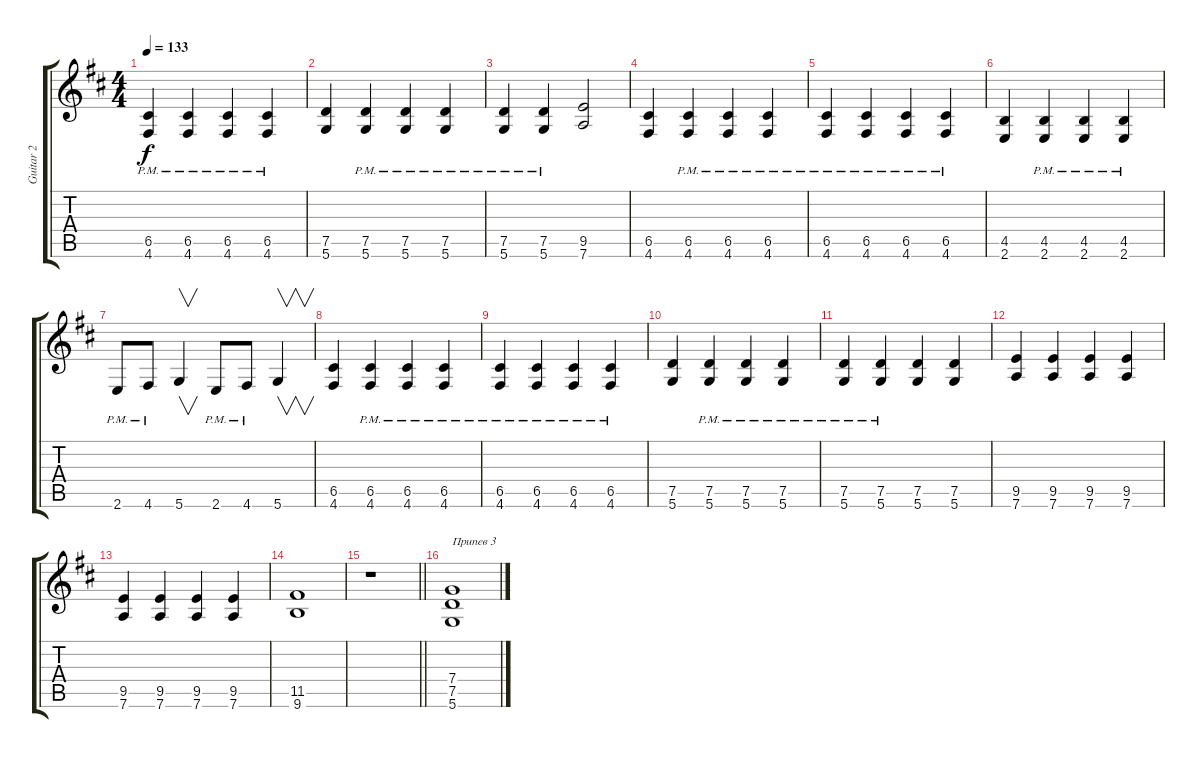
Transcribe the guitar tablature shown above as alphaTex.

\track ("Guitar 2" "Guitar 2") {instrument overdrivenguitar}
\staff {score tabs}
\tuning (D4 A3 F3 C3 G2 D2) {hide}
\ts (4 4)
\tempo 133
\clef g2
\ks bminor
(6.5{pm} 4.6).4{dy f} (6.5{pm} 4.6).4 (6.5{pm} 4.6).4 (6.5{pm} 4.6).4 |
(7.5 5.6).4 (7.5{pm} 5.6).4 (7.5{pm} 5.6).4 (7.5{pm} 5.6).4 |
(7.5{pm} 5.6).4 (7.5{pm} 5.6).4 (9.5 7.6).2 |
(6.5 4.6).4 (6.5{pm} 4.6).4 (6.5{pm} 4.6).4 (6.5{pm} 4.6).4 |
(6.5{pm} 4.6).4 (6.5{pm} 4.6).4 (6.5{pm} 4.6).4 (6.5{pm} 4.6).4 |
(4.5 2.6).4 (4.5{pm} 2.6).4 (4.5{pm} 2.6).4 (4.5{pm} 2.6).4 |
2.6{pm}.8 4.6{pm}.8 5.6.4{v} 2.6{pm}.8 4.6{pm}.8 5.6.4{v} |
(6.5 4.6).4 (6.5{pm} 4.6).4 (6.5{pm} 4.6).4 (6.5{pm} 4.6).4 |
(6.5{pm} 4.6).4 (6.5{pm} 4.6).4 (6.5{pm} 4.6).4 (6.5{pm} 4.6).4 |
(7.5 5.6).4 (7.5{pm} 5.6).4 (7.5{pm} 5.6).4 (7.5{pm} 5.6).4 |
(7.5{pm} 5.6).4 (7.5{pm} 5.6).4 (7.5 5.6).4 (7.5 5.6).4 |
(9.5 7.6).4 (9.5 7.6).4 (9.5 7.6).4 (9.5 7.6).4 |
(9.5 7.6).4 (9.5 7.6).4 (9.5 7.6).4 (9.5 7.6).4 |
(11.5 9.6).1 |
\barLineRight lightlight
r.1 |
(7.4 7.5 5.6).1{txt "Припев 3"}
